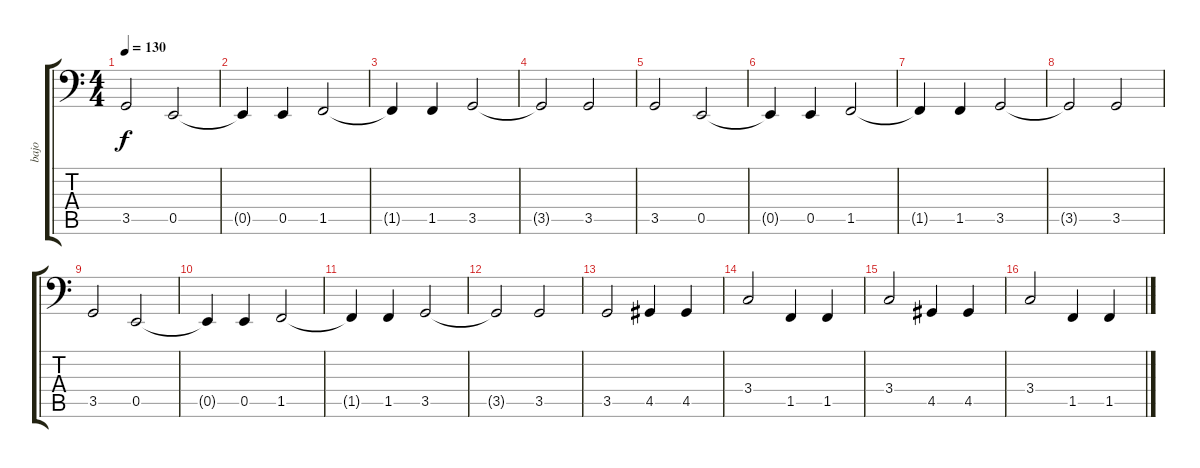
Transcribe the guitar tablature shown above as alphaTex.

\track ("bajo" "bajo") {instrument electricbassfinger}
\staff {score tabs}
\tuning (C3 G2 D2 A1 E1 B0) {hide}
\ts (4 4)
\tempo 130
\clef f4
\ks c
3.5.2{dy f} 0.5.2 |
0.5{t}.4 0.5.4 1.5.2 |
1.5{t}.4 1.5.4 3.5.2 |
3.5{t}.2 3.5.2 |
3.5.2 0.5.2 |
0.5{t}.4 0.5.4 1.5.2 |
1.5{t}.4 1.5.4 3.5.2 |
3.5{t}.2 3.5.2 |
3.5.2 0.5.2 |
0.5{t}.4 0.5.4 1.5.2 |
1.5{t}.4 1.5.4 3.5.2 |
3.5{t}.2 3.5.2 |
3.5.2 4.5.4 4.5.4 |
3.4.2 1.5.4 1.5.4 |
3.4.2 4.5.4 4.5.4 |
3.4.2 1.5.4 1.5.4
